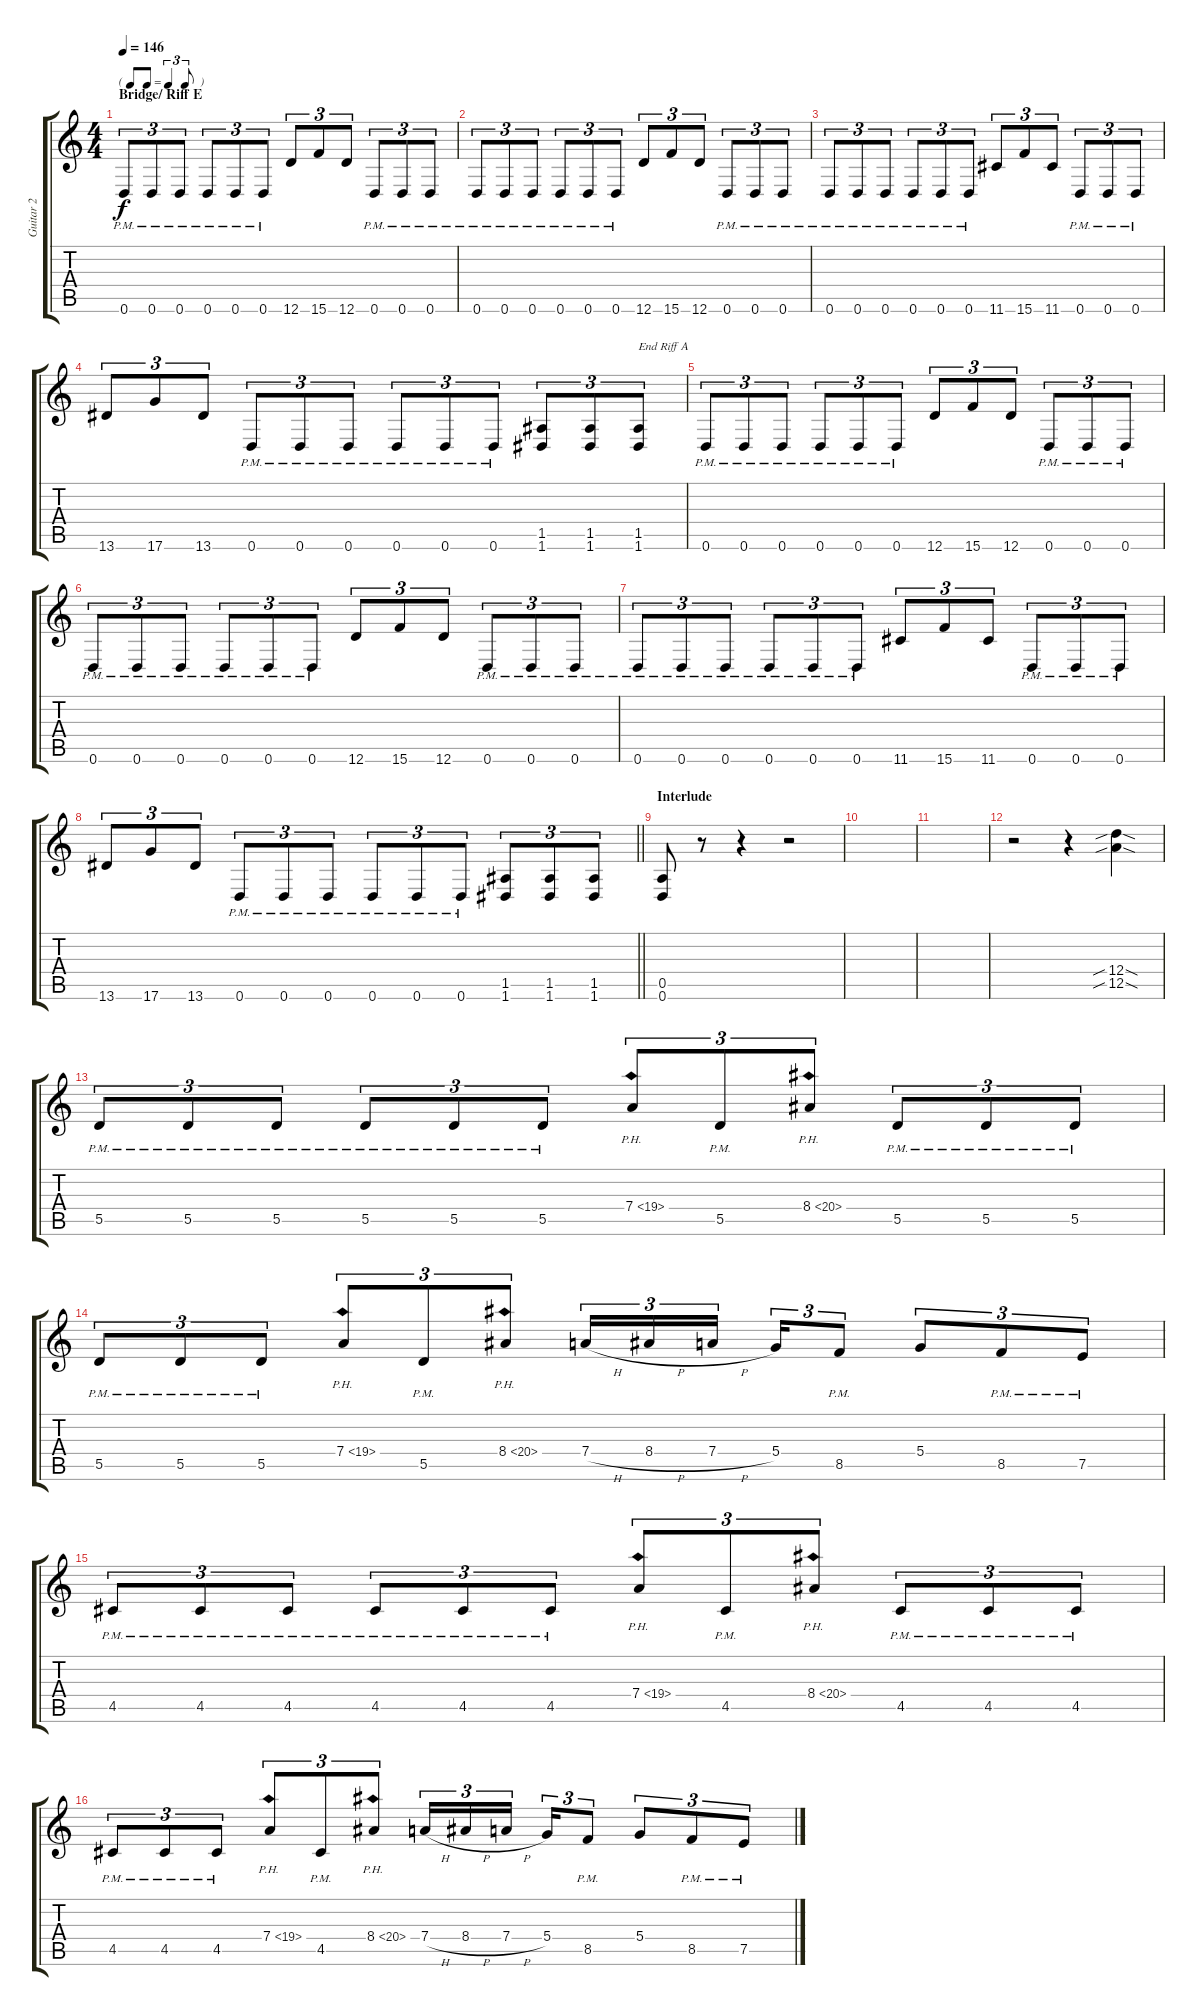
\track ("Guitar 2" "Guitar 2") {instrument distortionguitar}
\staff {score tabs}
\tuning (E4 B3 G3 D3 A2 D2) {hide}
\ts (4 4)
\tf triplet8th
\section ("" "Bridge/ Riff E")
\tempo 146
\clef g2
\ks c
0.6{pm}.8{tu (3 2) dy f} 0.6{pm}.8{tu (3 2)} 0.6{pm}.8{tu (3 2)} 0.6{pm}.8{tu (3 2)} 0.6{pm}.8{tu (3 2)} 0.6{pm}.8{tu (3 2)} 12.6.8{tu (3 2)} 15.6.8{tu (3 2)} 12.6.8{tu (3 2)} 0.6{pm}.8{tu (3 2)} 0.6{pm}.8{tu (3 2)} 0.6{pm}.8{tu (3 2)} |
0.6{pm}.8{tu (3 2)} 0.6{pm}.8{tu (3 2)} 0.6{pm}.8{tu (3 2)} 0.6{pm}.8{tu (3 2)} 0.6{pm}.8{tu (3 2)} 0.6{pm}.8{tu (3 2)} 12.6.8{tu (3 2)} 15.6.8{tu (3 2)} 12.6.8{tu (3 2)} 0.6{pm}.8{tu (3 2)} 0.6{pm}.8{tu (3 2)} 0.6{pm}.8{tu (3 2)} |
0.6{pm}.8{tu (3 2)} 0.6{pm}.8{tu (3 2)} 0.6{pm}.8{tu (3 2)} 0.6{pm}.8{tu (3 2)} 0.6{pm}.8{tu (3 2)} 0.6{pm}.8{tu (3 2)} 11.6.8{tu (3 2)} 15.6.8{tu (3 2)} 11.6.8{tu (3 2)} 0.6{pm}.8{tu (3 2)} 0.6{pm}.8{tu (3 2)} 0.6{pm}.8{tu (3 2)} |
13.6.8{tu (3 2)} 17.6.8{tu (3 2)} 13.6.8{tu (3 2)} 0.6{pm}.8{tu (3 2)} 0.6{pm}.8{tu (3 2)} 0.6{pm}.8{tu (3 2)} 0.6{pm}.8{tu (3 2)} 0.6{pm}.8{tu (3 2)} 0.6{pm}.8{tu (3 2)} (1.5 1.6).8{tu (3 2)} (1.5 1.6).8{tu (3 2)} (1.5 1.6).8{tu (3 2) txt "End Riff A"} |
0.6{pm}.8{tu (3 2)} 0.6{pm}.8{tu (3 2)} 0.6{pm}.8{tu (3 2)} 0.6{pm}.8{tu (3 2)} 0.6{pm}.8{tu (3 2)} 0.6{pm}.8{tu (3 2)} 12.6.8{tu (3 2)} 15.6.8{tu (3 2)} 12.6.8{tu (3 2)} 0.6{pm}.8{tu (3 2)} 0.6{pm}.8{tu (3 2)} 0.6{pm}.8{tu (3 2)} |
0.6{pm}.8{tu (3 2)} 0.6{pm}.8{tu (3 2)} 0.6{pm}.8{tu (3 2)} 0.6{pm}.8{tu (3 2)} 0.6{pm}.8{tu (3 2)} 0.6{pm}.8{tu (3 2)} 12.6.8{tu (3 2)} 15.6.8{tu (3 2)} 12.6.8{tu (3 2)} 0.6{pm}.8{tu (3 2)} 0.6{pm}.8{tu (3 2)} 0.6{pm}.8{tu (3 2)} |
0.6{pm}.8{tu (3 2)} 0.6{pm}.8{tu (3 2)} 0.6{pm}.8{tu (3 2)} 0.6{pm}.8{tu (3 2)} 0.6{pm}.8{tu (3 2)} 0.6{pm}.8{tu (3 2)} 11.6.8{tu (3 2)} 15.6.8{tu (3 2)} 11.6.8{tu (3 2)} 0.6{pm}.8{tu (3 2)} 0.6{pm}.8{tu (3 2)} 0.6{pm}.8{tu (3 2)} |
\barLineRight lightlight
13.6.8{tu (3 2)} 17.6.8{tu (3 2)} 13.6.8{tu (3 2)} 0.6{pm}.8{tu (3 2)} 0.6{pm}.8{tu (3 2)} 0.6{pm}.8{tu (3 2)} 0.6{pm}.8{tu (3 2)} 0.6{pm}.8{tu (3 2)} 0.6{pm}.8{tu (3 2)} (1.5 1.6).8{tu (3 2)} (1.5 1.6).8{tu (3 2)} (1.5 1.6).8{tu (3 2)} |
\section ("" "Interlude")
(0.5 0.6).8 r.8 r.4 r.2 |
|
|
r.2 r.4 (12.4{sib sod} 12.5{sib sod}).4 |
5.5{pm}.8{tu (3 2)} 5.5{pm}.8{tu (3 2)} 5.5{pm}.8{tu (3 2)} 5.5{pm}.8{tu (3 2)} 5.5{pm}.8{tu (3 2)} 5.5{pm}.8{tu (3 2)} 7.4{ph 12}.8{tu (3 2)} 5.5{pm}.8{tu (3 2)} 8.4{ph 12}.8{tu (3 2)} 5.5{pm}.8{tu (3 2)} 5.5{pm}.8{tu (3 2)} 5.5{pm}.8{tu (3 2)} |
5.5{pm}.8{tu (3 2)} 5.5{pm}.8{tu (3 2)} 5.5{pm}.8{tu (3 2)} 7.4{ph 12}.8{tu (3 2)} 5.5{pm}.8{tu (3 2)} 8.4{ph 12}.8{tu (3 2)} 7.4{h}.16{tu (3 2)} 8.4{h}.16{tu (3 2)} 7.4{h}.16{tu (3 2) beam splitsecondary} 5.4.16{tu (3 2)} 8.5{pm}.8{tu (3 2)} 5.4.8{tu (3 2)} 8.5{pm}.8{tu (3 2)} 7.5{pm}.8{tu (3 2)} |
4.5{pm}.8{tu (3 2)} 4.5{pm}.8{tu (3 2)} 4.5{pm}.8{tu (3 2)} 4.5{pm}.8{tu (3 2)} 4.5{pm}.8{tu (3 2)} 4.5{pm}.8{tu (3 2)} 7.4{ph 12}.8{tu (3 2)} 4.5{pm}.8{tu (3 2)} 8.4{ph 12}.8{tu (3 2)} 4.5{pm}.8{tu (3 2)} 4.5{pm}.8{tu (3 2)} 4.5{pm}.8{tu (3 2)} |
4.5{pm}.8{tu (3 2)} 4.5{pm}.8{tu (3 2)} 4.5{pm}.8{tu (3 2)} 7.4{ph 12}.8{tu (3 2)} 4.5{pm}.8{tu (3 2)} 8.4{ph 12}.8{tu (3 2)} 7.4{h}.16{tu (3 2)} 8.4{h}.16{tu (3 2)} 7.4{h}.16{tu (3 2) beam splitsecondary} 5.4.16{tu (3 2)} 8.5{pm}.8{tu (3 2)} 5.4.8{tu (3 2)} 8.5{pm}.8{tu (3 2)} 7.5{pm}.8{tu (3 2)}
